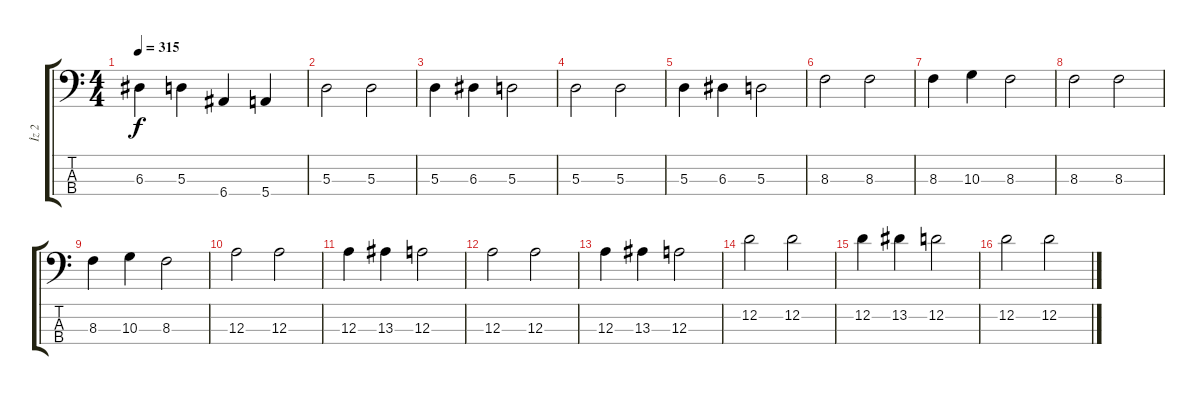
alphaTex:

\track ("İz 2" "İz 2") {instrument electricbassfinger}
\staff {score tabs}
\tuning (G2 D2 A1 E1) {hide}
\ts (4 4)
\tempo 315
\clef f4
\ks c
6.3.4{dy f} 5.3.4 6.4.4 5.4.4 |
5.3.2 5.3.2 |
5.3.4 6.3.4 5.3.2 |
5.3.2 5.3.2 |
5.3.4 6.3.4 5.3.2 |
8.3.2 8.3.2 |
8.3.4 10.3.4 8.3.2 |
8.3.2 8.3.2 |
8.3.4 10.3.4 8.3.2 |
12.3.2 12.3.2 |
12.3.4 13.3.4 12.3.2 |
12.3.2 12.3.2 |
12.3.4 13.3.4 12.3.2 |
12.2.2 12.2.2 |
12.2.4 13.2.4 12.2.2 |
12.2.2 12.2.2
